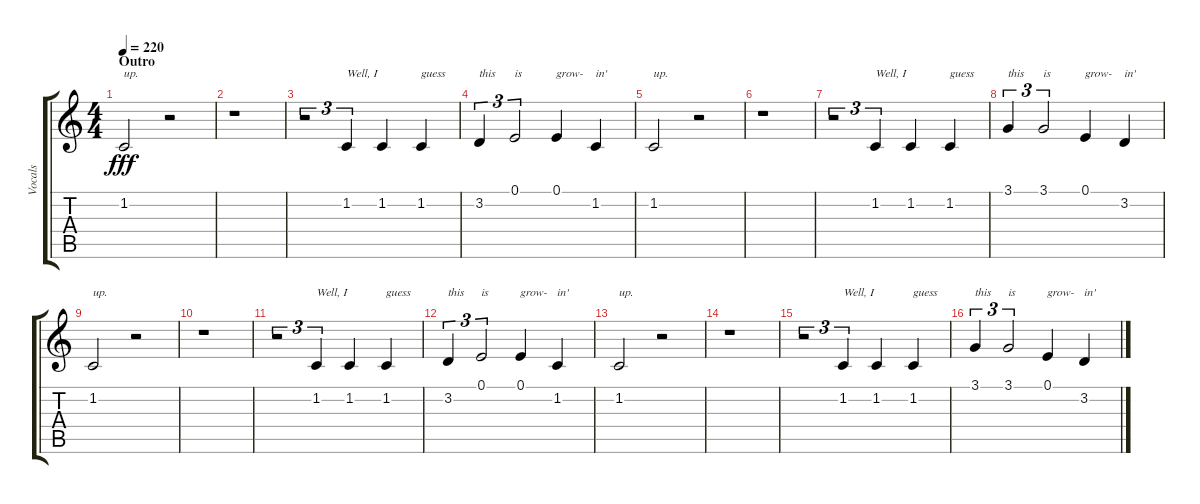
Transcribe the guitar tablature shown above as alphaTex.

\track ("Vocals" "Vocals") {instrument lead2sawtooth}
\staff {score tabs}
\tuning (E4 B3 G3 D3 A2 E2) {hide}
\ts (4 4)
\section ("" "Outro")
\tempo 220
\clef g2
\ks c
1.2.2{txt "up." dy fff} r.2 |
r.1 |
r.2{tu (3 2)} 1.2.4{tu (3 2) txt "Well, I"} 1.2.4 1.2.4{txt "guess"} |
3.2.4{tu (3 2) txt "this"} 0.1.2{tu (3 2) txt "is"} 0.1.4{txt "grow-"} 1.2.4{txt "in'"} |
1.2.2{txt "up."} r.2 |
r.1 |
r.2{tu (3 2)} 1.2.4{tu (3 2) txt "Well, I"} 1.2.4 1.2.4{txt "guess"} |
3.1.4{tu (3 2) txt "this"} 3.1.2{tu (3 2) txt "is"} 0.1.4{txt "grow-"} 3.2.4{txt "in'"} |
1.2.2{txt "up."} r.2 |
r.1 |
r.2{tu (3 2)} 1.2.4{tu (3 2) txt "Well, I"} 1.2.4 1.2.4{txt "guess"} |
3.2.4{tu (3 2) txt "this"} 0.1.2{tu (3 2) txt "is"} 0.1.4{txt "grow-"} 1.2.4{txt "in'"} |
1.2.2{txt "up."} r.2 |
r.1 |
r.2{tu (3 2)} 1.2.4{tu (3 2) txt "Well, I"} 1.2.4 1.2.4{txt "guess"} |
3.1.4{tu (3 2) txt "this"} 3.1.2{tu (3 2) txt "is"} 0.1.4{txt "grow-"} 3.2.4{txt "in'"}
